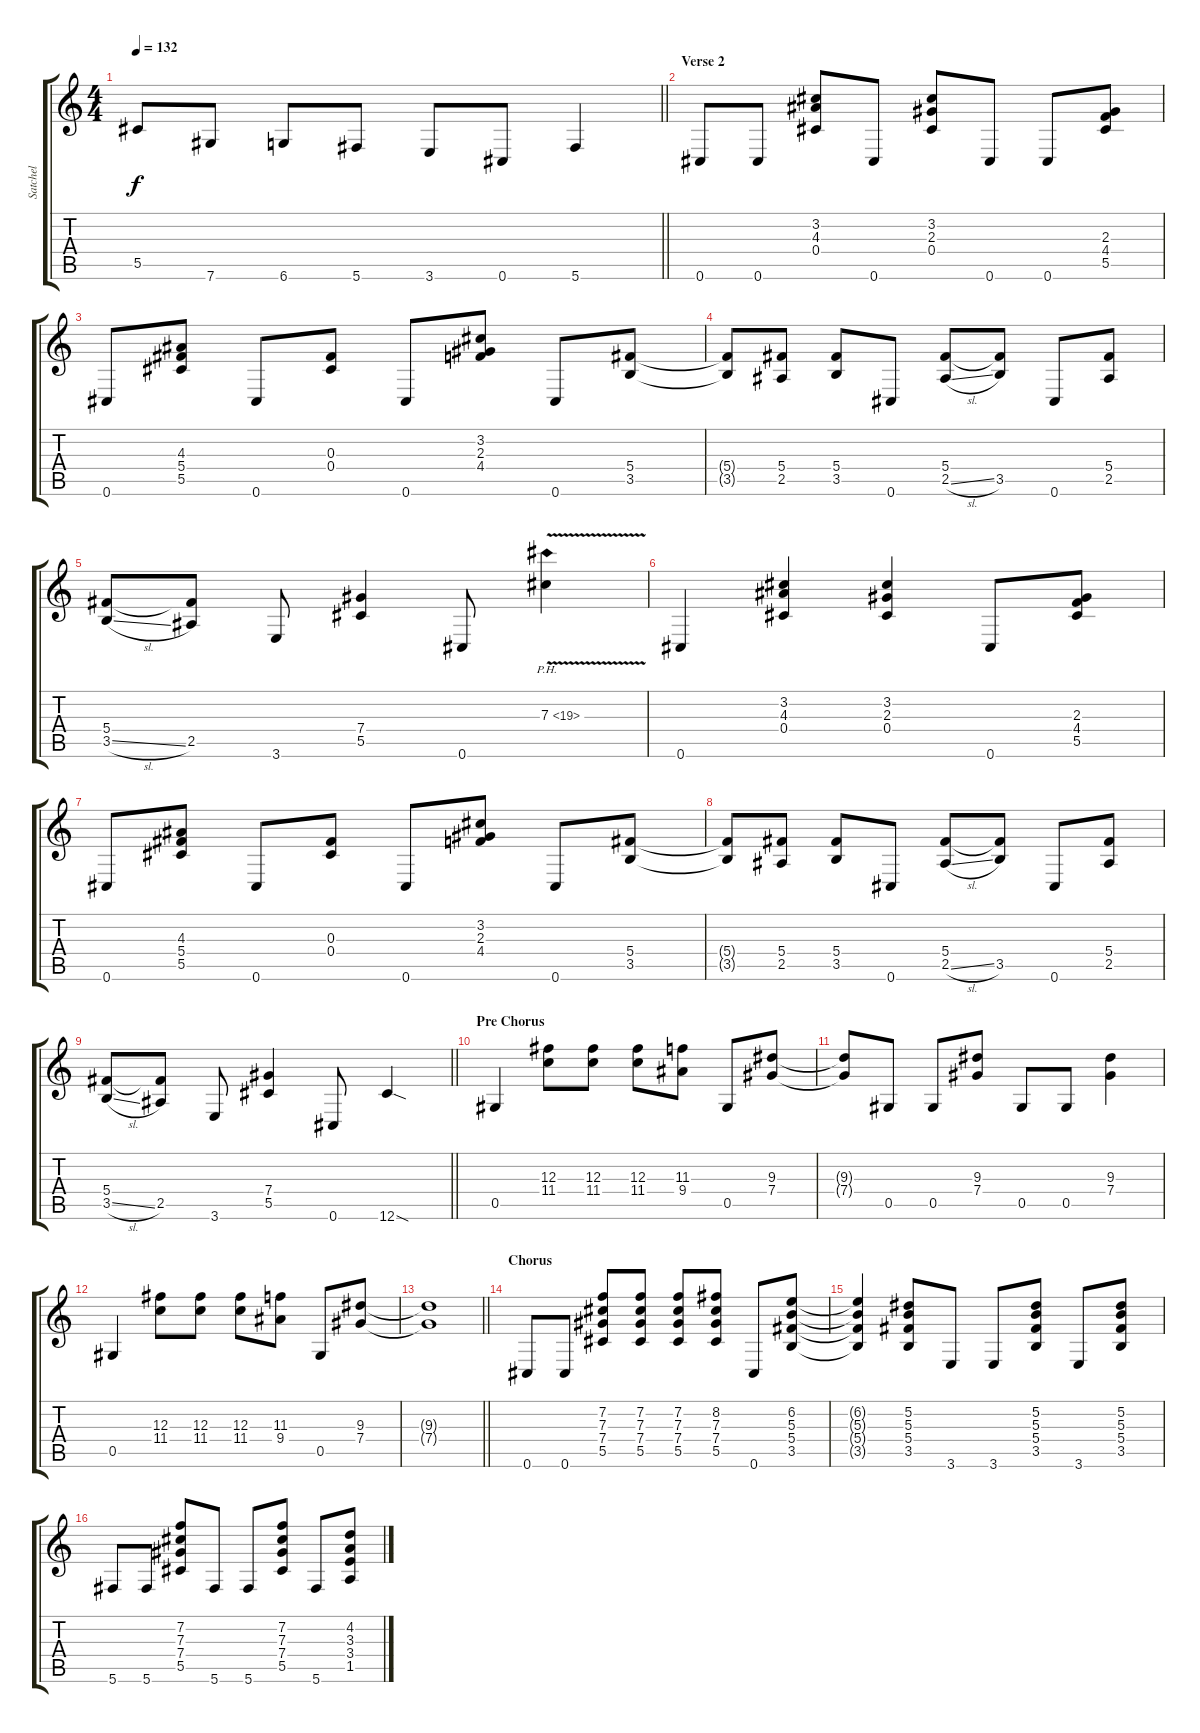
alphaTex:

\track ("Satchel" "Satchel") {instrument distortionguitar}
\staff {score tabs}
\tuning (Eb4 Bb3 Gb3 Db3 Ab2 Db2) {hide}
\ts (4 4)
\tempo 132
\clef g2
\barLineRight lightlight
\ks c
5.5{t}.8{dy f} 7.6.8 6.6.8 5.6.8 3.6.8 0.6.8 5.6.4 |
\section ("" "Verse 2")
0.6.8 0.6.8 (3.2 4.3 0.4).8 0.6.8 (3.2 2.3 0.4).8 0.6.8 0.6.8 (2.3 4.4 5.5).8 |
0.6.8 (4.3 5.4 5.5).8 0.6.8 (0.3 0.4).8 0.6.8 (3.2 2.3 4.4).8 0.6.8 (5.4 3.5).8 |
(5.4{t} 3.5{t}).8 (5.4 2.5).8 (5.4 3.5).8 0.6.8 (5.4 2.5{sl}).8 (5.4{t} 3.5).8 0.6.8 (5.4 2.5).8 |
(5.4 3.5{sl}).8 (5.4{t} 2.5).8 3.6.8 (7.4 5.5).4 0.6.8 7.3{ph 12 v}.4 |
0.6.4 (3.2 4.3 0.4).4 (3.2 2.3 0.4).4 0.6.8 (2.3 4.4 5.5).8 |
0.6.8 (4.3 5.4 5.5).8 0.6.8 (0.3 0.4).8 0.6.8 (3.2 2.3 4.4).8 0.6.8 (5.4 3.5).8 |
(5.4{t} 3.5{t}).8 (5.4 2.5).8 (5.4 3.5).8 0.6.8 (5.4 2.5{sl}).8 (5.4{t} 3.5).8 0.6.8 (5.4 2.5).8 |
\barLineRight lightlight
(5.4 3.5{sl}).8 (5.4{t} 2.5).8 3.6.8 (7.4 5.5).4 0.6.8 12.6{sod}.4 |
\section ("" "Pre Chorus")
0.5.4 (12.3 11.4).8 (12.3 11.4).8 (12.3 11.4).8 (11.3 9.4).8 0.5.8 (9.3 7.4).8 |
(9.3{t} 7.4{t}).8 0.5.8 0.5.8 (9.3 7.4).8 0.5.8 0.5.8 (9.3 7.4).4 |
0.5.4 (12.3 11.4).8 (12.3 11.4).8 (12.3 11.4).8 (11.3 9.4).8 0.5.8 (9.3 7.4).8 |
\barLineRight lightlight
(9.3{t} 7.4{t}).1 |
\section ("" "Chorus")
0.6.8 0.6.8 (7.2 7.3 7.4 5.5).8 (7.2 7.3 7.4 5.5).8 (7.2 7.3 7.4 5.5).8 (8.2 7.3 7.4 5.5).8 0.6.8 (6.2 5.3 5.4 3.5).8 |
(6.2{t} 5.3{t} 5.4{t} 3.5{t}).4 (5.2 5.3 5.4 3.5).8 3.6.8 3.6.8 (5.2 5.3 5.4 3.5).8 3.6.8 (5.2 5.3 5.4 3.5).8 |
5.6.8 5.6.8 (7.2 7.3 7.4 5.5).8 5.6.8 5.6.8 (7.2 7.3 7.4 5.5).8 5.6.8 (4.2 3.3 3.4 1.5).8
